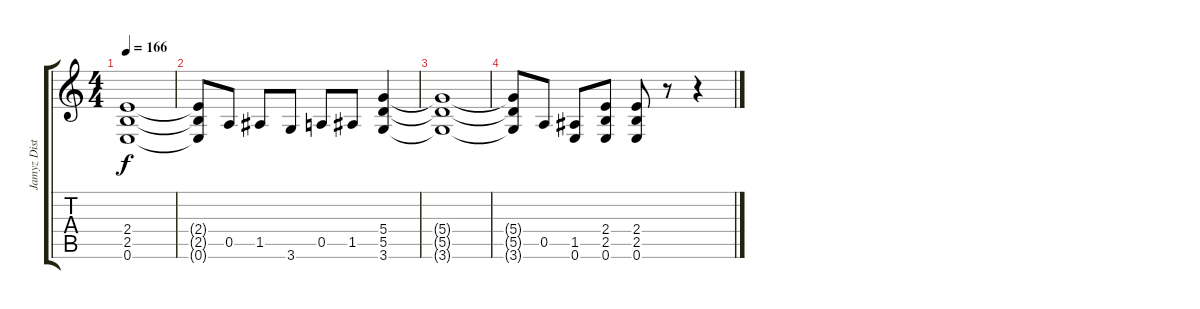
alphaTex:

\track ("Jamyz Distortion Guitar" "Jamyz Dist") {instrument distortionguitar}
\staff {score tabs}
\tuning (E4 B3 G3 D3 A2 E2) {hide}
\ts (4 4)
\tempo 166
\clef g2
\ks c
(2.4{t} 2.5{t} 0.6{t}).1{dy f} |
(2.4{t} 2.5{t} 0.6{t}).8 0.5.8 1.5.8 3.6.8 0.5.8 1.5.8 (5.4 5.5 3.6).4 |
(5.4{t} 5.5{t} 3.6{t}).1 |
(5.4{t} 5.5{t} 3.6{t}).8 0.5.8 (1.5 0.6).8 (2.4 2.5 0.6).8 (2.4 2.5 0.6).8 r.8 r.4
